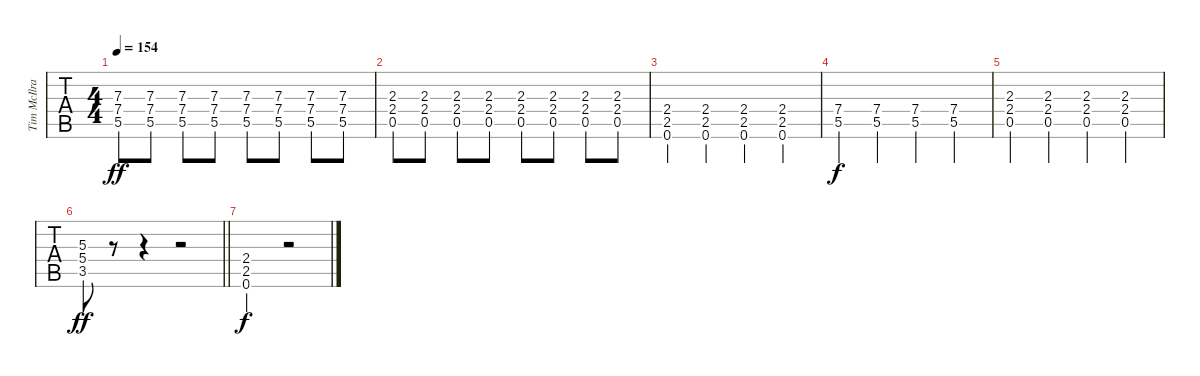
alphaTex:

\track ("Tim McIlrath - Guitar One" "Tim McIlra") {instrument distortionguitar}
\staff {tabs}
\tuning (Eb4 Bb3 Gb3 Db3 Ab2 Eb2) {hide}
\ts (4 4)
\tempo 154
\clef g2
\ks db
(7.3 7.4 5.5).8{dy ff} (7.3 7.4 5.5).8 (7.3 7.4 5.5).8 (7.3 7.4 5.5).8 (7.3 7.4 5.5).8 (7.3 7.4 5.5).8 (7.3 7.4 5.5).8 (7.3 7.4 5.5).8 |
(2.3 2.4 0.5).8 (2.3 2.4 0.5).8 (2.3 2.4 0.5).8 (2.3 2.4 0.5).8 (2.3 2.4 0.5).8 (2.3 2.4 0.5).8 (2.3 2.4 0.5).8 (2.3 2.4 0.5).8 |
(2.4 2.5 0.6).4 (2.4 2.5 0.6).4 (2.4 2.5 0.6).4 (2.4 2.5 0.6).4 |
(7.4 5.5).4{dy f} (7.4 5.5).4 (7.4 5.5).4 (7.4 5.5).4 |
(2.3 2.4 0.5).4 (2.3 2.4 0.5).4 (2.3 2.4 0.5).4 (2.3 2.4 0.5).4 |
\barLineRight lightlight
(5.3 5.4 3.5).8{dy ff} r.8 r.4 r.2 |
(2.4 2.5 0.6).2{dy f} r.2
